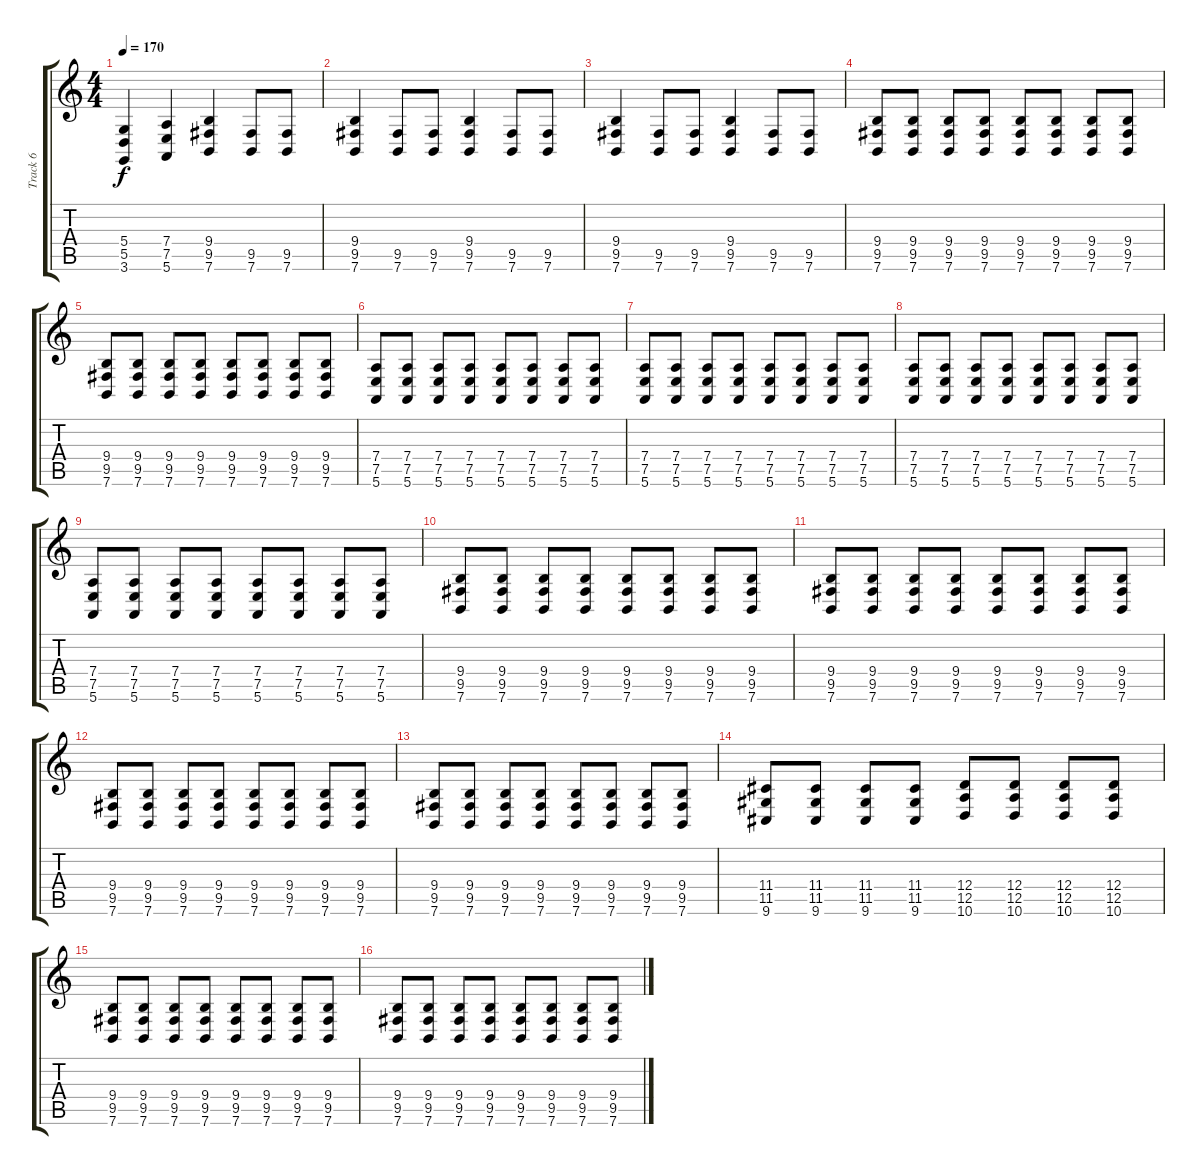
\track ("Track 6" "Track 6") {instrument brasssection}
\staff {score tabs}
\tuning (E4 B3 G3 D3 A2 E2) {hide}
\ts (4 4)
\tempo 170
\clef g2
\ks c
(5.4 5.5 3.6).4{dy f} (7.4 7.5 5.6).4 (9.4 9.5 7.6).4 (9.5 7.6).8 (9.5 7.6).8 |
(9.4 9.5 7.6).4 (9.5 7.6).8 (9.5 7.6).8 (9.4 9.5 7.6).4 (9.5 7.6).8 (9.5 7.6).8 |
(9.4 9.5 7.6).4 (9.5 7.6).8 (9.5 7.6).8 (9.4 9.5 7.6).4 (9.5 7.6).8 (9.5 7.6).8 |
(9.4 9.5 7.6).8 (9.4 9.5 7.6).8 (9.4 9.5 7.6).8 (9.4 9.5 7.6).8 (9.4 9.5 7.6).8 (9.4 9.5 7.6).8 (9.4 9.5 7.6).8 (9.4 9.5 7.6).8 |
(9.4 9.5 7.6).8 (9.4 9.5 7.6).8 (9.4 9.5 7.6).8 (9.4 9.5 7.6).8 (9.4 9.5 7.6).8 (9.4 9.5 7.6).8 (9.4 9.5 7.6).8 (9.4 9.5 7.6).8 |
(7.4 7.5 5.6).8 (7.4 7.5 5.6).8 (7.4 7.5 5.6).8 (7.4 7.5 5.6).8 (7.4 7.5 5.6).8 (7.4 7.5 5.6).8 (7.4 7.5 5.6).8 (7.4 7.5 5.6).8 |
(7.4 7.5 5.6).8 (7.4 7.5 5.6).8 (7.4 7.5 5.6).8 (7.4 7.5 5.6).8 (7.4 7.5 5.6).8 (7.4 7.5 5.6).8 (7.4 7.5 5.6).8 (7.4 7.5 5.6).8 |
(7.4 7.5 5.6).8 (7.4 7.5 5.6).8 (7.4 7.5 5.6).8 (7.4 7.5 5.6).8 (7.4 7.5 5.6).8 (7.4 7.5 5.6).8 (7.4 7.5 5.6).8 (7.4 7.5 5.6).8 |
(7.4 7.5 5.6).8 (7.4 7.5 5.6).8 (7.4 7.5 5.6).8 (7.4 7.5 5.6).8 (7.4 7.5 5.6).8 (7.4 7.5 5.6).8 (7.4 7.5 5.6).8 (7.4 7.5 5.6).8 |
(9.4 9.5 7.6).8 (9.4 9.5 7.6).8 (9.4 9.5 7.6).8 (9.4 9.5 7.6).8 (9.4 9.5 7.6).8 (9.4 9.5 7.6).8 (9.4 9.5 7.6).8 (9.4 9.5 7.6).8 |
(9.4 9.5 7.6).8 (9.4 9.5 7.6).8 (9.4 9.5 7.6).8 (9.4 9.5 7.6).8 (9.4 9.5 7.6).8 (9.4 9.5 7.6).8 (9.4 9.5 7.6).8 (9.4 9.5 7.6).8 |
(9.4 9.5 7.6).8 (9.4 9.5 7.6).8 (9.4 9.5 7.6).8 (9.4 9.5 7.6).8 (9.4 9.5 7.6).8 (9.4 9.5 7.6).8 (9.4 9.5 7.6).8 (9.4 9.5 7.6).8 |
(9.4 9.5 7.6).8 (9.4 9.5 7.6).8 (9.4 9.5 7.6).8 (9.4 9.5 7.6).8 (9.4 9.5 7.6).8 (9.4 9.5 7.6).8 (9.4 9.5 7.6).8 (9.4 9.5 7.6).8 |
(11.4 11.5 9.6).8 (11.4 11.5 9.6).8 (11.4 11.5 9.6).8 (11.4 11.5 9.6).8 (12.4 12.5 10.6).8 (12.4 12.5 10.6).8 (12.4 12.5 10.6).8 (12.4 12.5 10.6).8 |
(9.4 9.5 7.6).8 (9.4 9.5 7.6).8 (9.4 9.5 7.6).8 (9.4 9.5 7.6).8 (9.4 9.5 7.6).8 (9.4 9.5 7.6).8 (9.4 9.5 7.6).8 (9.4 9.5 7.6).8 |
(9.4 9.5 7.6).8 (9.4 9.5 7.6).8 (9.4 9.5 7.6).8 (9.4 9.5 7.6).8 (9.4 9.5 7.6).8 (9.4 9.5 7.6).8 (9.4 9.5 7.6).8 (9.4 9.5 7.6).8
